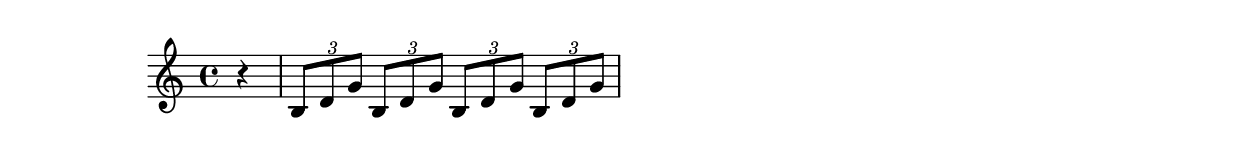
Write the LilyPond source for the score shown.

\relative c''{
  \partial 4 r4 \tuplet 3/2{b,8[d g]} \tuplet 3/2{b,[d g]} \tuplet 3/2{b,[d g]} \tuplet 3/2{b,[d g]}
}